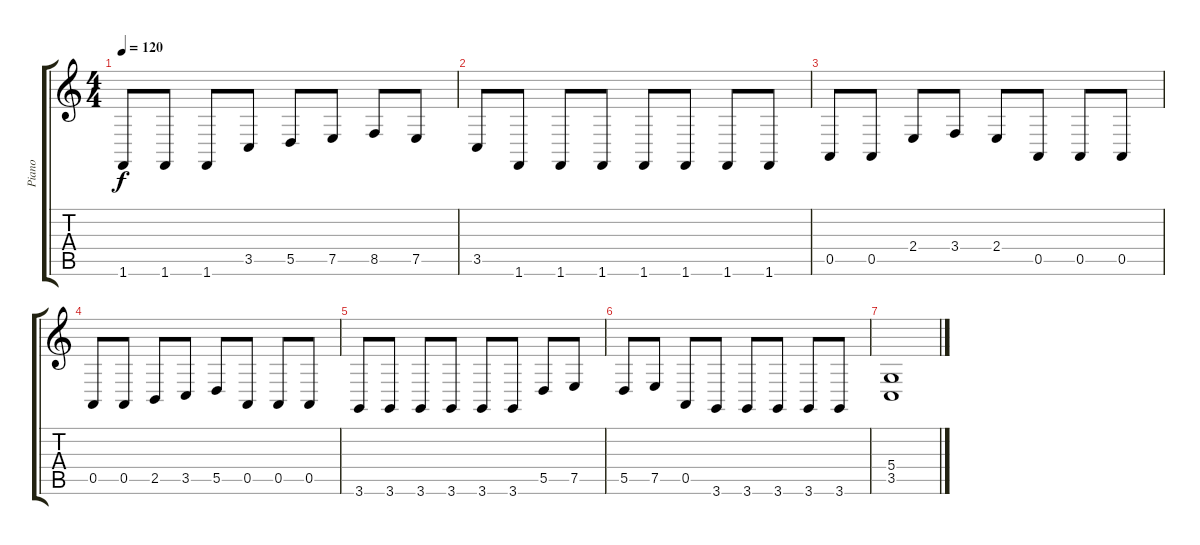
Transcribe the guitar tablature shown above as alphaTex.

\track ("Piano" "Piano") {instrument acousticgrandpiano}
\staff {score tabs}
\tuning (E4 B3 G3 D3 A2 E2) {hide}
\ts (4 4)
\tempo 120
\clef g2
\ks c
1.6.8{dy f} 1.6.8 1.6.8 3.5.8 5.5.8 7.5.8 8.5.8 7.5.8 |
3.5.8 1.6.8 1.6.8 1.6.8 1.6.8 1.6.8 1.6.8 1.6.8 |
0.5.8 0.5.8 2.4.8 3.4.8 2.4.8 0.5.8 0.5.8 0.5.8 |
0.5.8 0.5.8 2.5.8 3.5.8 5.5.8 0.5.8 0.5.8 0.5.8 |
3.6.8 3.6.8 3.6.8 3.6.8 3.6.8 3.6.8 5.5.8 7.5.8 |
5.5.8 7.5.8 0.5.8 3.6.8 3.6.8 3.6.8 3.6.8 3.6.8 |
(5.4 3.5).1
